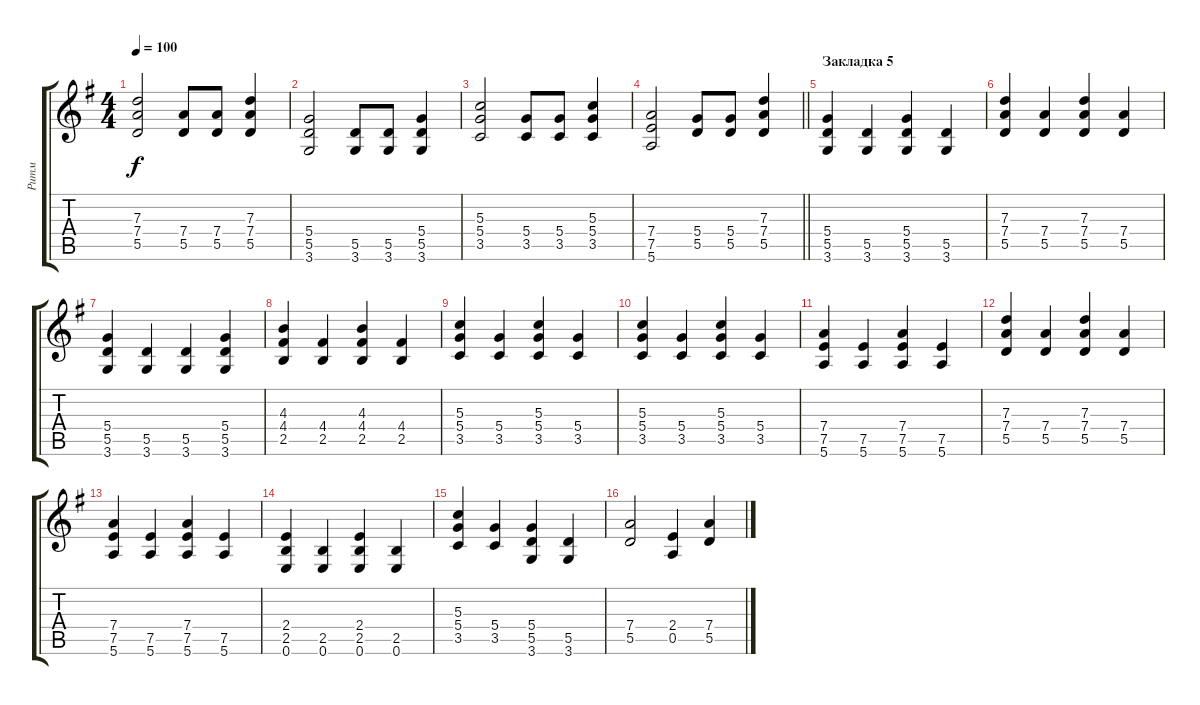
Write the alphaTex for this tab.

\track ("Ритм" "Ритм") {instrument distortionguitar}
\staff {score tabs}
\tuning (E4 B3 G3 D3 A2 E2) {hide}
\ts (4 4)
\tempo 100
\clef g2
\ks g
(7.3 7.4 5.5).2{dy f} (7.4 5.5).8 (7.4 5.5).8 (7.3 7.4 5.5).4 |
(5.4 5.5 3.6).2 (5.5 3.6).8 (5.5 3.6).8 (5.4 5.5 3.6).4 |
(5.3 5.4 3.5).2 (5.4 3.5).8 (5.4 3.5).8 (5.3 5.4 3.5).4 |
\barLineRight lightlight
(7.4 7.5 5.6).2 (5.4 5.5).8 (5.4 5.5).8 (7.3 7.4 5.5).4 |
\section ("" "Закладка 5")
(5.4 5.5 3.6).4 (5.5 3.6).4 (5.4 5.5 3.6).4 (5.5 3.6).4 |
(7.3 7.4 5.5).4 (7.4 5.5).4 (7.3 7.4 5.5).4 (7.4 5.5).4 |
(5.4 5.5 3.6).4 (5.5 3.6).4 (5.5 3.6).4 (5.4 5.5 3.6).4 |
(4.3 4.4 2.5).4 (4.4 2.5).4 (4.3 4.4 2.5).4 (4.4 2.5).4 |
(5.3 5.4 3.5).4 (5.4 3.5).4 (5.3 5.4 3.5).4 (5.4 3.5).4 |
(5.3 5.4 3.5).4 (5.4 3.5).4 (5.3 5.4 3.5).4 (5.4 3.5).4 |
(7.4 7.5 5.6).4 (7.5 5.6).4 (7.4 7.5 5.6).4 (7.5 5.6).4 |
(7.3 7.4 5.5).4 (7.4 5.5).4 (7.3 7.4 5.5).4 (7.4 5.5).4 |
(7.4 7.5 5.6).4 (7.5 5.6).4 (7.4 7.5 5.6).4 (7.5 5.6).4 |
(2.4 2.5 0.6).4 (2.5 0.6).4 (2.4 2.5 0.6).4 (2.5 0.6).4 |
(5.3 5.4 3.5).4 (5.4 3.5).4 (5.4 5.5 3.6).4 (5.5 3.6).4 |
(7.4 5.5).2 (2.4 0.5).4 (7.4 5.5).4
